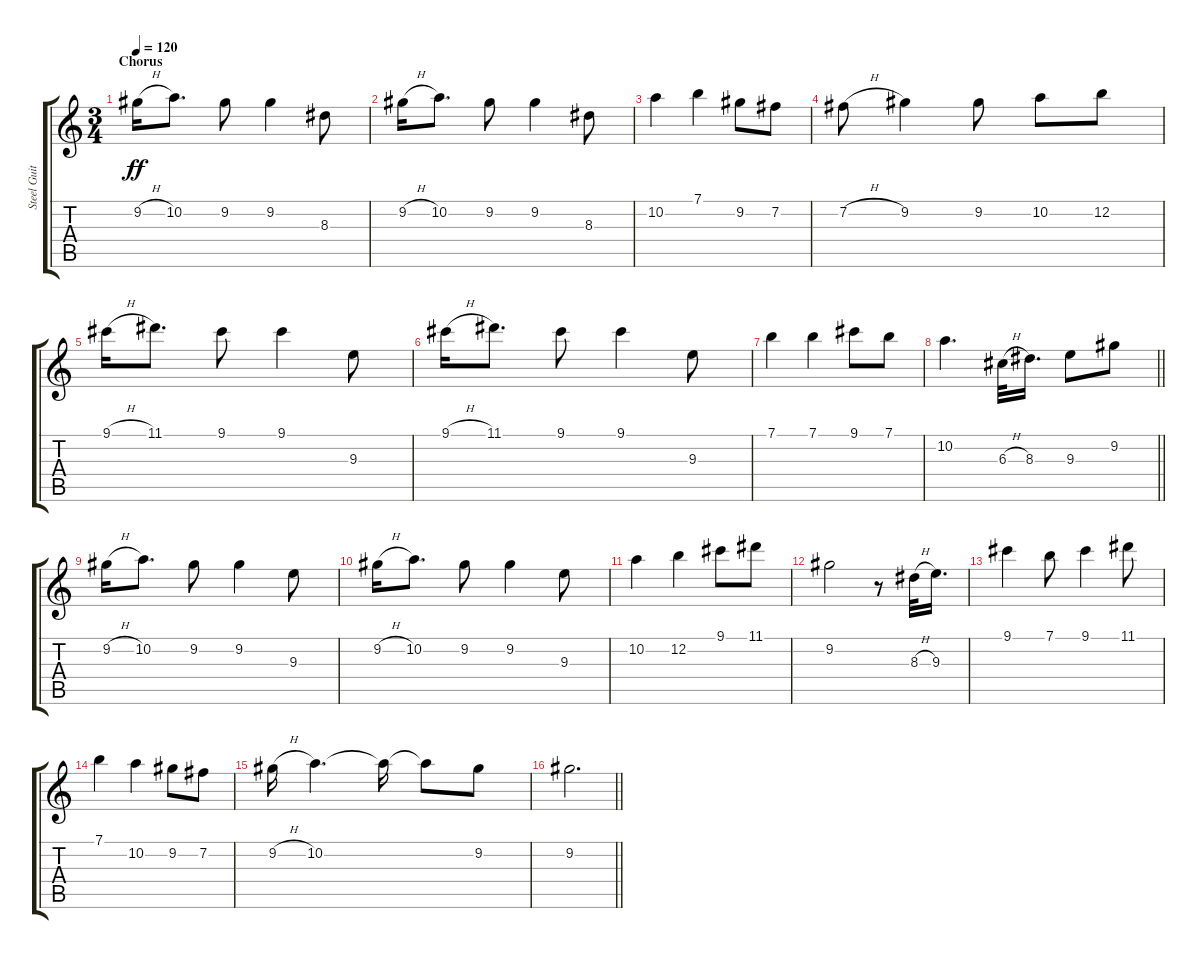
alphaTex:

\track ("Steel Guitar" "Steel Guit") {instrument acousticguitarsteel}
\staff {score tabs}
\tuning (E4 B3 G3 D3 A2 E2) {hide}
\ts (3 4)
\section ("" "Chorus")
\tempo 120
\clef g2
\ks c
9.2{h}.16{dy ff} 10.2.8{d} 9.2.8 9.2.4 8.3.8 |
9.2{h}.16 10.2.8{d} 9.2.8 9.2.4 8.3.8 |
10.2.4 7.1.4 9.2.8 7.2.8 |
7.2{h}.8 9.2.4 9.2.8 10.2.8 12.2.8 |
9.1{h}.16 11.1.8{d} 9.1.8 9.1.4 9.3.8 |
9.1{h}.16 11.1.8{d} 9.1.8 9.1.4 9.3.8 |
7.1.4 7.1.4 9.1.8 7.1.8 |
\barLineRight lightlight
10.2.4{d} 6.3{h}.32 8.3.16{d} 9.3.8 9.2.8 |
9.2{h}.16 10.2.8{d} 9.2.8 9.2.4 9.3.8 |
9.2{h}.16 10.2.8{d} 9.2.8 9.2.4 9.3.8 |
10.2.4 12.2.4 9.1.8 11.1.8 |
9.2.2 r.8 8.3{h}.32 9.3.16{d} |
9.1.4 7.1.8 9.1.4 11.1.8 |
7.1.4 10.2.4 9.2.8 7.2.8 |
9.2{h}.16 10.2.4{d} 10.2{t}.16 10.2{t}.8 9.2.8 |
\barLineRight lightlight
9.2.2{d}
